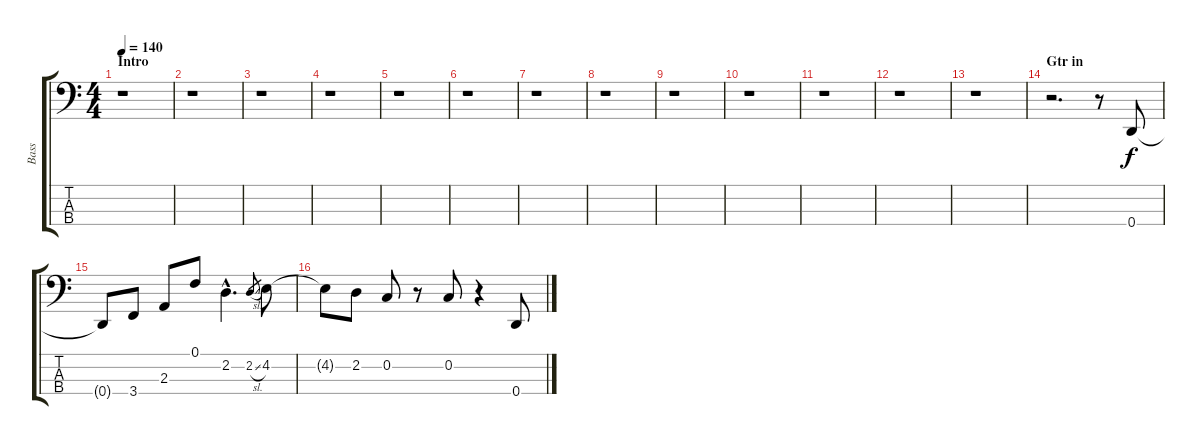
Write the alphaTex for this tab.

\track ("Bass" "Bass") {instrument electricbassfinger}
\staff {score tabs}
\tuning (F2 C2 G1 D1) {hide}
\ts (4 4)
\section ("" "Intro")
\tempo 140
\clef f4
\ks c
r.1{dy f instrument electricbassfinger} |
r.1 |
r.1 |
r.1 |
r.1 |
r.1 |
r.1 |
r.1 |
r.1 |
r.1 |
r.1 |
r.1 |
r.1 |
\section ("" "Gtr in")
r.2{d} r.8 0.4.8 |
0.4{t}.8 3.4.8 2.3.8 0.1.8 2.2{hac}.4{d} 2.2{sl}.8{gr} 4.2.8 |
4.2{t}.8 2.2.8 0.2.8 r.8 0.2.8 r.4 0.4.8
